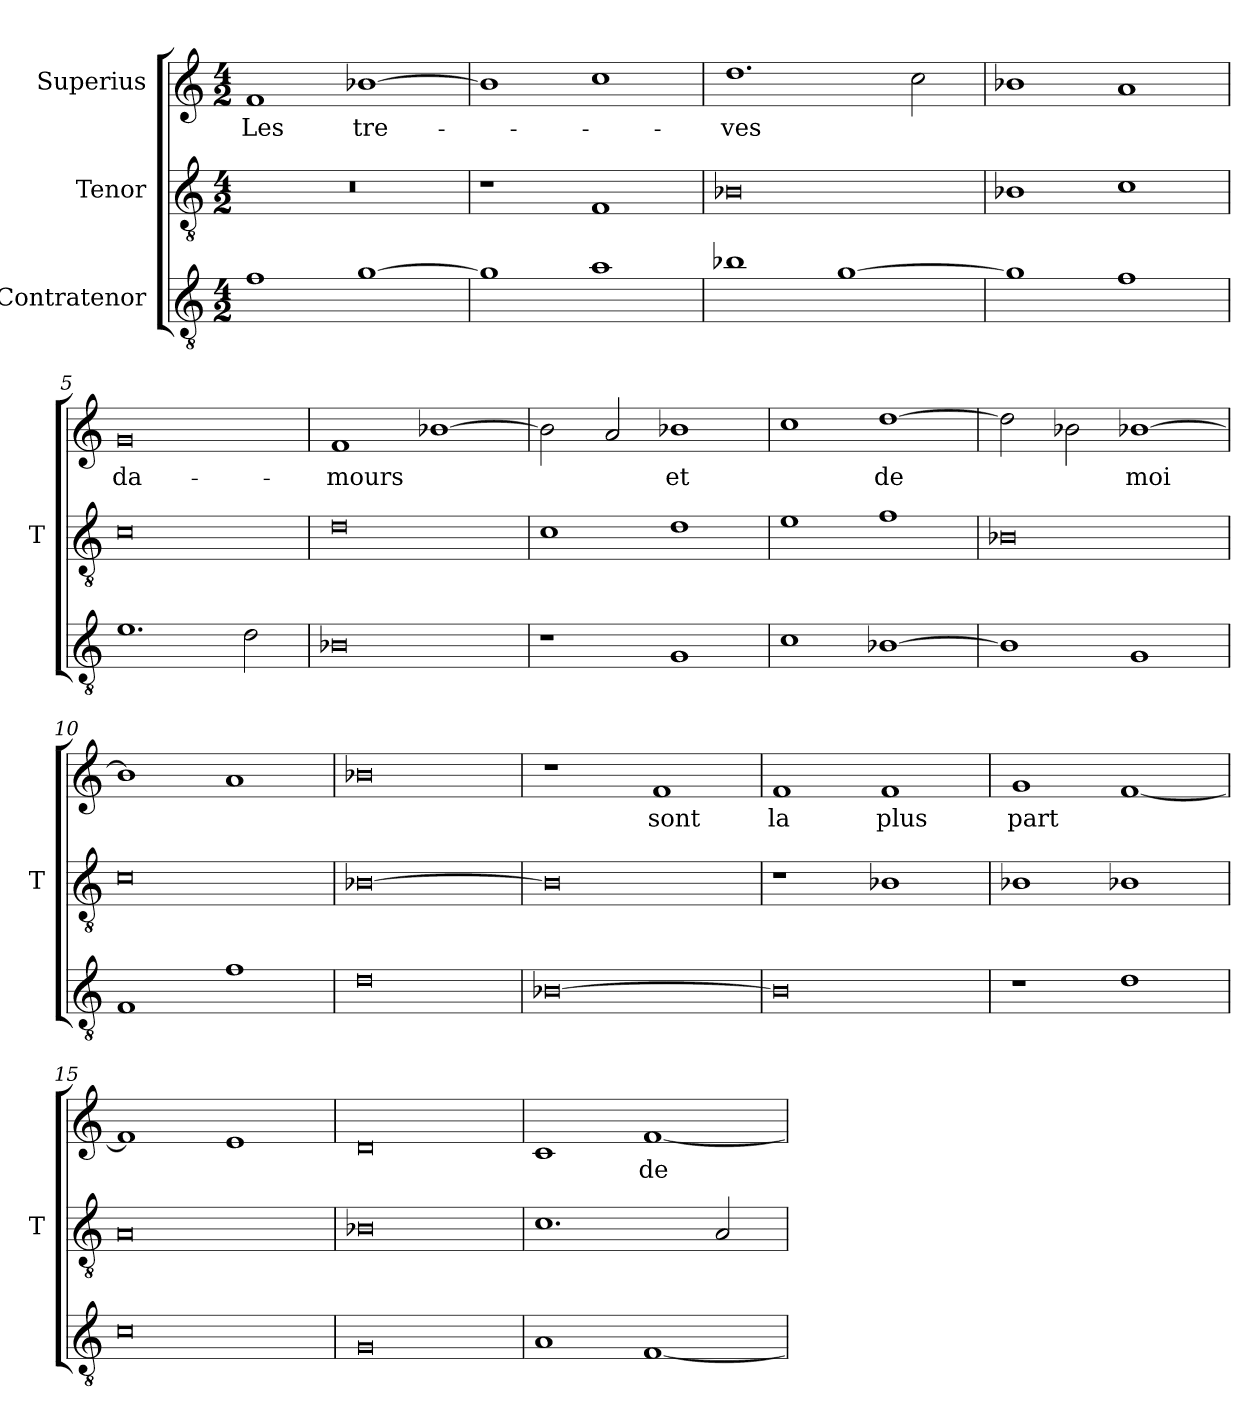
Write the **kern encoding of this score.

**kern	**kern	**kern	**text
*part3	*part2	*part1	*part1
*staff3	*staff2	*staff1	*staff1
*I"Contratenor	*I"Tenor	*I"Superius	*
*	*I'T	*	*
*clefGv2	*clefGv2	*clefG2	*
*M4/2	*M4/2	*M4/2	*
=1	=1	=1	=1
1f	0r	1f	-Les
[1g	.	[1b-X	tre-
=2	=2	=2	=2
1g]	1r	1b-]	.
1a	1F	1cc	.
=3	=3	=3	=3
1b-X	0B-X	1.dd	-ves
[1g	.	.	.
.	.	2cc	.
=4	=4	=4	=4
1g]	1B-X	1b-X	.
1f	1c	1a	.
=5	=5	=5	=5
1.e	0c	0g	da-
2d	.	.	.
=6	=6	=6	=6
0B-X	0d	1f	-mours
.	.	[1b-X	.
=7	=7	=7	=7
1r	1c	2b-]	.
.	.	2a	.
1G	1d	1b-X	-et
=8	=8	=8	=8
1c	1e	1cc	.
[1B-X	1f	[1dd	-de
=9	=9	=9	=9
1B-]	0B-X	2dd]	.
.	.	2b-X	.
1G	.	[1b-X	-moi
=10	=10	=10	=10
1F	0c	1b-]	.
1f	.	1a	.
=11	=11	=11	=11
0d	[0B-X	0b-X	.
=12	=12	=12	=12
[0B-X	0B-]	1r	.
.	.	1f	-sont
=13	=13	=13	=13
0B-]	1r	1f	-la
.	1B-X	1f	-plus
=14	=14	=14	=14
1r	1B-X	1g	-part
1d	1B-X	[1f	.
=15	=15	=15	=15
0c	0A	1f]	.
.	.	1e	.
=16	=16	=16	=16
0G	0B-X	0d	.
=17	=17	=17	=17
1A	1.c	1c	.
[1F	.	[1f	-de
.	2A	.	.
=	=	=	=
*-	*-	*-	*-
